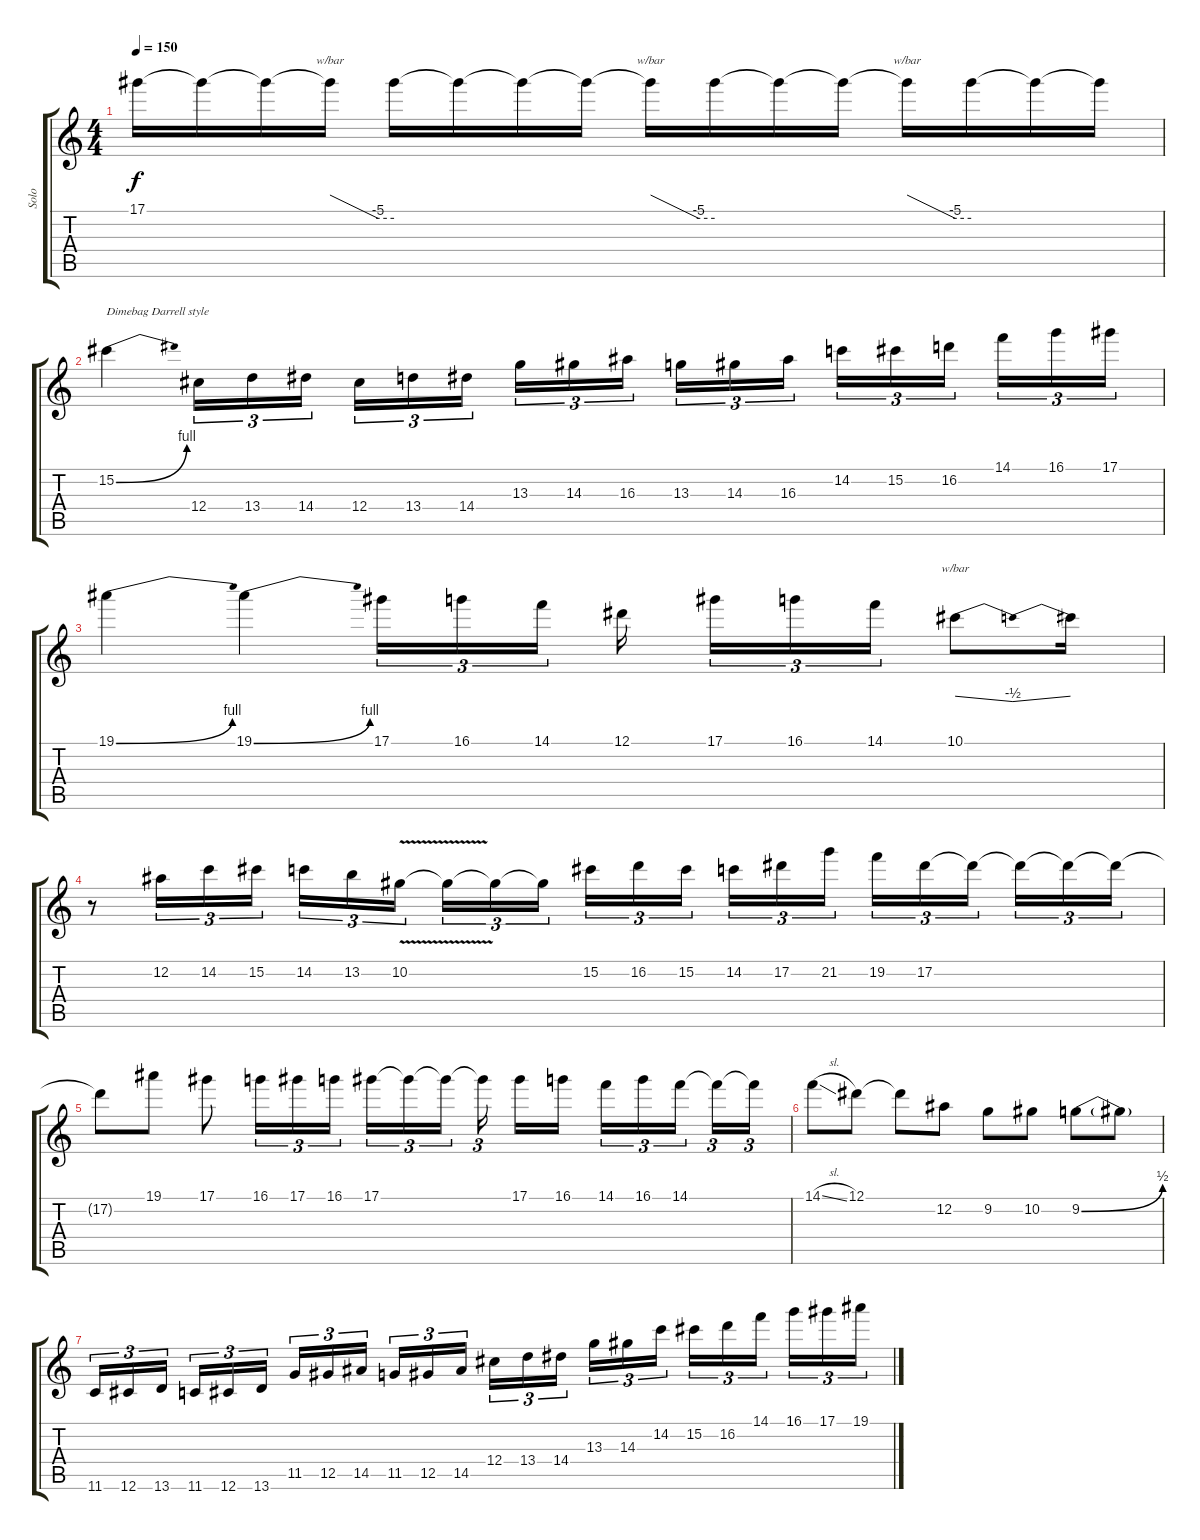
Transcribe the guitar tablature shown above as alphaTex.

\track ("Solo" "Solo") {instrument overdrivenguitar}
\staff {score tabs}
\tuning (Eb4 Bb3 Gb3 Db3 Ab2 Db2) {hide}
\ts (4 4)
\tempo 150
\clef g2
\ks c
17.1{t}.16{dy f} 17.1{t}.16 17.1{t}.16 17.1{t}.16{tbe (custom default 0 0 45 -20 60 -20)} 17.1{t}.16 17.1{t}.16 17.1{t}.16 17.1{t}.16 17.1{t}.16{tbe (custom default 0 0 45 -20 60 -20)} 17.1{t}.16 17.1{t}.16 17.1{t}.16 17.1{t}.16{tbe (custom default 0 0 45 -20 60 -20)} 17.1{t}.16 17.1{t}.16 17.1{t}.16 |
15.2{be (bend 0 0 60 4)}.4{txt "Dimebag Darrell style"} 12.4.16{tu (3 2)} 13.4.16{tu (3 2)} 14.4.16{tu (3 2)} 12.4.16{tu (3 2)} 13.4.16{tu (3 2)} 14.4.16{tu (3 2)} 13.3.16{tu (3 2)} 14.3.16{tu (3 2)} 16.3.16{tu (3 2)} 13.3.16{tu (3 2)} 14.3.16{tu (3 2)} 16.3.16{tu (3 2)} 14.2.16{tu (3 2)} 15.2.16{tu (3 2)} 16.2.16{tu (3 2)} 14.1.16{tu (3 2)} 16.1.16{tu (3 2)} 17.1.16{tu (3 2)} |
19.1{be (bend 0 0 60 4)}.4 19.1{be (bend 0 0 60 4)}.4 17.1.16{tu (3 2)} 16.1.16{tu (3 2)} 14.1.16{tu (3 2)} 12.1.16 17.1.16{tu (3 2)} 16.1.16{tu (3 2)} 14.1.16{tu (3 2)} 10.1.8{tbe (dip default 0 0 30 -2 60 0)} 10.1{t}.16 |
r.8 12.2.16{tu (3 2)} 14.2.16{tu (3 2)} 15.2.16{tu (3 2)} 14.2.16{tu (3 2)} 13.2.16{tu (3 2)} 10.2{v}.16{tu (3 2)} 10.2{t}.16{tu (3 2)} 10.2{t}.16{tu (3 2)} 10.2{t}.16{tu (3 2)} 15.2.16{tu (3 2)} 16.2.16{tu (3 2)} 15.2.16{tu (3 2)} 14.2.16{tu (3 2)} 17.2.16{tu (3 2)} 21.2.16{tu (3 2)} 19.2.16{tu (3 2)} 17.2.16{tu (3 2)} 17.2{t}.16{tu (3 2)} 17.2{t}.16{tu (3 2)} 17.2{t}.16{tu (3 2)} 17.2{t}.16{tu (3 2)} |
17.2{t}.8 19.1.8 17.1.8 16.1.16{tu (3 2)} 17.1.16{tu (3 2)} 16.1.16{tu (3 2)} 17.1.16{tu (3 2)} 17.1{t}.16{tu (3 2)} 17.1{t}.16{tu (3 2)} 17.1{t}.16{tu (3 2)} 17.1.16 16.1.16 14.1.16{tu (3 2)} 16.1.16{tu (3 2)} 14.1.16{tu (3 2)} 14.1{t}.16{tu (3 2)} 14.1{t}.16{tu (3 2)} |
14.1{sl}.8 12.1.8 12.1{t}.8 12.2.8 9.2.8 10.2.8 9.2{be (bend 0 0 60 2)}.8 9.2{t}.8 |
11.6.16{tu (3 2)} 12.6.16{tu (3 2)} 13.6.16{tu (3 2)} 11.6.16{tu (3 2)} 12.6.16{tu (3 2)} 13.6.16{tu (3 2)} 11.5.16{tu (3 2)} 12.5.16{tu (3 2)} 14.5.16{tu (3 2)} 11.5.16{tu (3 2)} 12.5.16{tu (3 2)} 14.5.16{tu (3 2)} 12.4.16{tu (3 2)} 13.4.16{tu (3 2)} 14.4.16{tu (3 2)} 13.3.16{tu (3 2)} 14.3.16{tu (3 2)} 14.2.16{tu (3 2)} 15.2.16{tu (3 2)} 16.2.16{tu (3 2)} 14.1.16{tu (3 2)} 16.1.16{tu (3 2)} 17.1.16{tu (3 2)} 19.1.16{tu (3 2)}
